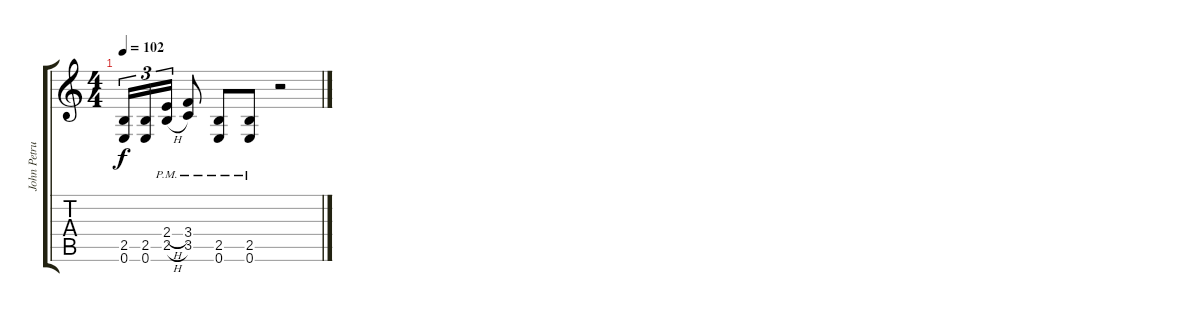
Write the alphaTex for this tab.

\track ("John Petrucci Electric Guitar Left" "John Petru") {instrument distortionguitar}
\staff {score tabs}
\tuning (E4 B3 G3 D3 A2 E2) {hide}
\ts (4 4)
\tempo 102
\clef g2
\ks c
(2.5 0.6).16{tu (3 2) dy f} (2.5 0.6).16{tu (3 2)} (2.4{h} 2.5{h pm}).16{tu (3 2)} (3.4 3.5{pm}).8 (2.5{pm} 0.6{pm}).8 (2.5{pm} 0.6{pm}).8 r.2
